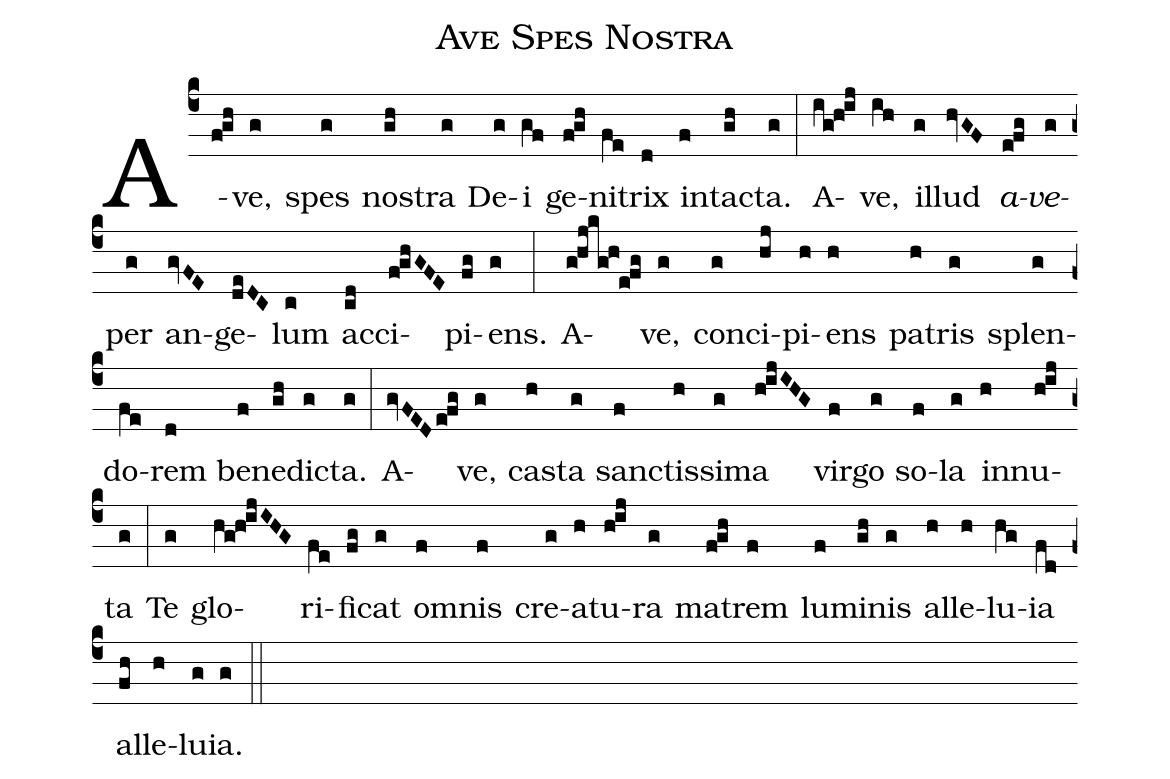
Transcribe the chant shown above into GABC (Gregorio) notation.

name: Ave Spes Nostra;
%%
(c4) A(fgh)ve,(g) spes(g) nos(gh)tra(g) De(g)i(gf) ge(fgh)ni(fe)trix(d) in(f)tac(gh)ta.(g) (:) A(ig!hij)ve,(ih)
il(g)lud(hvGF) <i>a(efg)ve(g)</i> per(g) an(gvFE)ge(deDC)lum(c) ac(cd)ci(fghGFE)pi(fg)ens.(g) (:) A(ghj@kg!h!efg)ve,(g)
con(g)ci(hj)pi(h)ens(h) pat(h)ris(g) splen(g)do(fe)rem(d) be(f)ne(gh)dic(g)ta.(g) (:)
A(gvFEDefg)ve,(g) cas(h)ta(g) san(f)ctis(h)si(g)ma(hijIHG) vir(f)go(g) so(f)la(g) in(h)nu(hij)ta(g) (:)
Te(g) glo(hg!hijIHG)ri(fe)fi(fg)cat(g) om(f)nis(f) cre(g)a(h)tu(hij)ra(g) mat(fgh)rem(f)
lu(f)mi(gh)nis(g) al(h)le(h)lu(hg)ia(fd) al(fh)le(h)lu(g)ia.(g) (::) (/[35])
